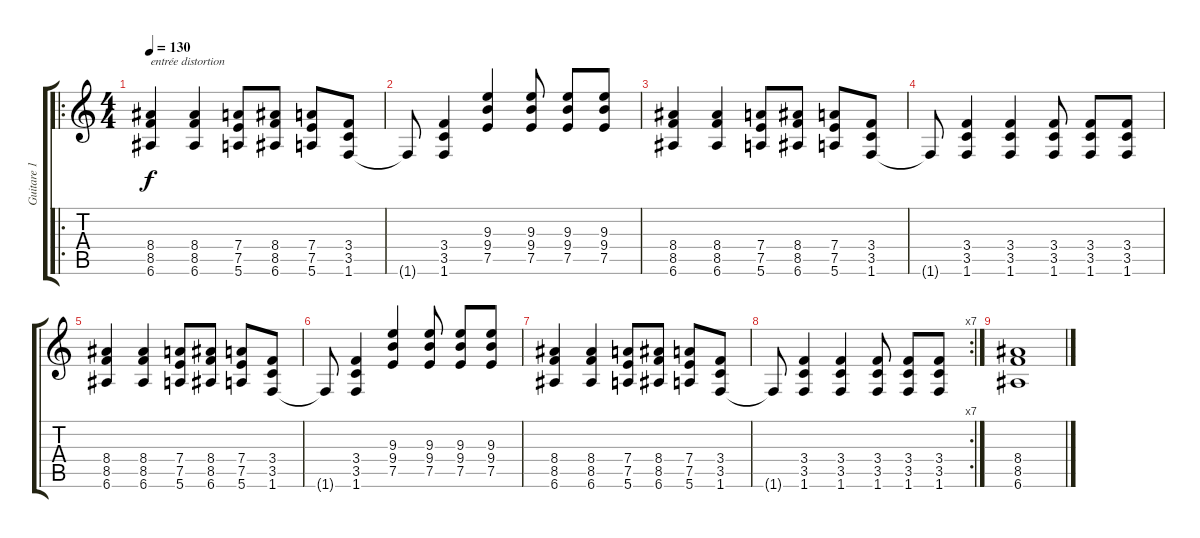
\track ("Guitare 1" "Guitare 1") {instrument electricguitarclean}
\staff {score tabs}
\tuning (E4 B3 G3 D3 A2 E2) {hide}
\ro
\ts (4 4)
\tempo 130
\clef g2
\ks c
(8.4 8.5 6.6).4{txt "entrée distortion" dy f instrument distortionguitar} (8.4 8.5 6.6).4 (7.4 7.5 5.6).8 (8.4 8.5 6.6).8 (7.4 7.5 5.6).8 (3.4 3.5 1.6).8 |
1.6{t}.8 (3.4 3.5 1.6).4 (9.3 9.4 7.5).4 (9.3 9.4 7.5).8 (9.3 9.4 7.5).8 (9.3 9.4 7.5).8 |
(8.4 8.5 6.6).4{instrument distortionguitar} (8.4 8.5 6.6).4 (7.4 7.5 5.6).8 (8.4 8.5 6.6).8 (7.4 7.5 5.6).8 (3.4 3.5 1.6).8 |
1.6{t}.8 (3.4 3.5 1.6).4 (3.4 3.5 1.6).4 (3.4 3.5 1.6).8 (3.4 3.5 1.6).8 (3.4 3.5 1.6).8 |
(8.4 8.5 6.6).4{instrument distortionguitar} (8.4 8.5 6.6).4 (7.4 7.5 5.6).8 (8.4 8.5 6.6).8 (7.4 7.5 5.6).8 (3.4 3.5 1.6).8 |
1.6{t}.8 (3.4 3.5 1.6).4 (9.3 9.4 7.5).4 (9.3 9.4 7.5).8 (9.3 9.4 7.5).8 (9.3 9.4 7.5).8 |
(8.4 8.5 6.6).4{instrument distortionguitar} (8.4 8.5 6.6).4 (7.4 7.5 5.6).8 (8.4 8.5 6.6).8 (7.4 7.5 5.6).8 (3.4 3.5 1.6).8 |
\rc 7
1.6{t}.8 (3.4 3.5 1.6).4 (3.4 3.5 1.6).4 (3.4 3.5 1.6).8 (3.4 3.5 1.6).8 (3.4 3.5 1.6).8 |
(8.4 8.5 6.6).1{instrument distortionguitar}
